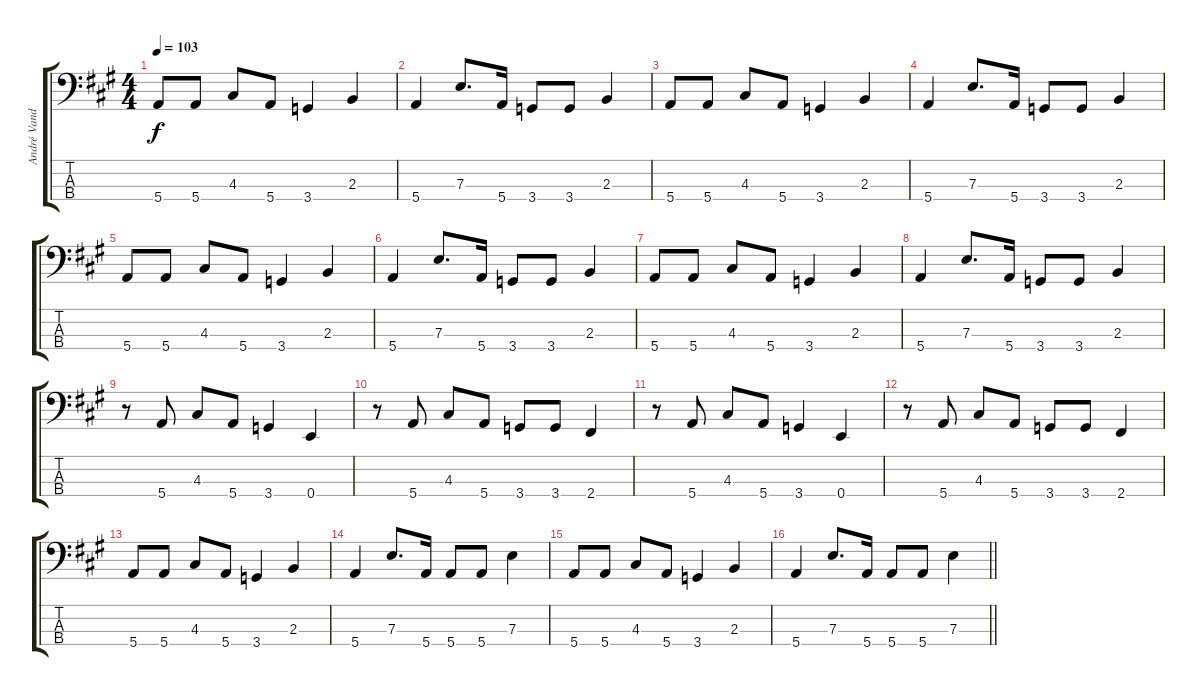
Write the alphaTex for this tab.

\track ("André Vanderbiest" "André Vand") {instrument electricbassfinger}
\staff {score tabs}
\tuning (G2 D2 A1 E1) {hide}
\ts (4 4)
\tempo 103
\clef f4
\ks a
5.4.8{dy f} 5.4.8 4.3.8 5.4.8 3.4.4 2.3.4 |
5.4.4 7.3.8{d} 5.4.16 3.4.8 3.4.8 2.3.4 |
5.4.8 5.4.8 4.3.8 5.4.8 3.4.4 2.3.4 |
5.4.4 7.3.8{d} 5.4.16 3.4.8 3.4.8 2.3.4 |
5.4.8 5.4.8 4.3.8 5.4.8 3.4.4 2.3.4 |
5.4.4 7.3.8{d} 5.4.16 3.4.8 3.4.8 2.3.4 |
5.4.8 5.4.8 4.3.8 5.4.8 3.4.4 2.3.4 |
5.4.4 7.3.8{d} 5.4.16 3.4.8 3.4.8 2.3.4 |
r.8 5.4.8 4.3.8 5.4.8 3.4.4 0.4.4 |
r.8 5.4.8 4.3.8 5.4.8 3.4.8 3.4.8 2.4.4 |
r.8 5.4.8 4.3.8 5.4.8 3.4.4 0.4.4 |
r.8 5.4.8 4.3.8 5.4.8 3.4.8 3.4.8 2.4.4 |
5.4.8 5.4.8 4.3.8 5.4.8 3.4.4 2.3.4 |
5.4.4 7.3.8{d} 5.4.16 5.4.8 5.4.8 7.3.4 |
5.4.8 5.4.8 4.3.8 5.4.8 3.4.4 2.3.4 |
\barLineRight lightlight
5.4.4 7.3.8{d} 5.4.16 5.4.8 5.4.8 7.3.4
